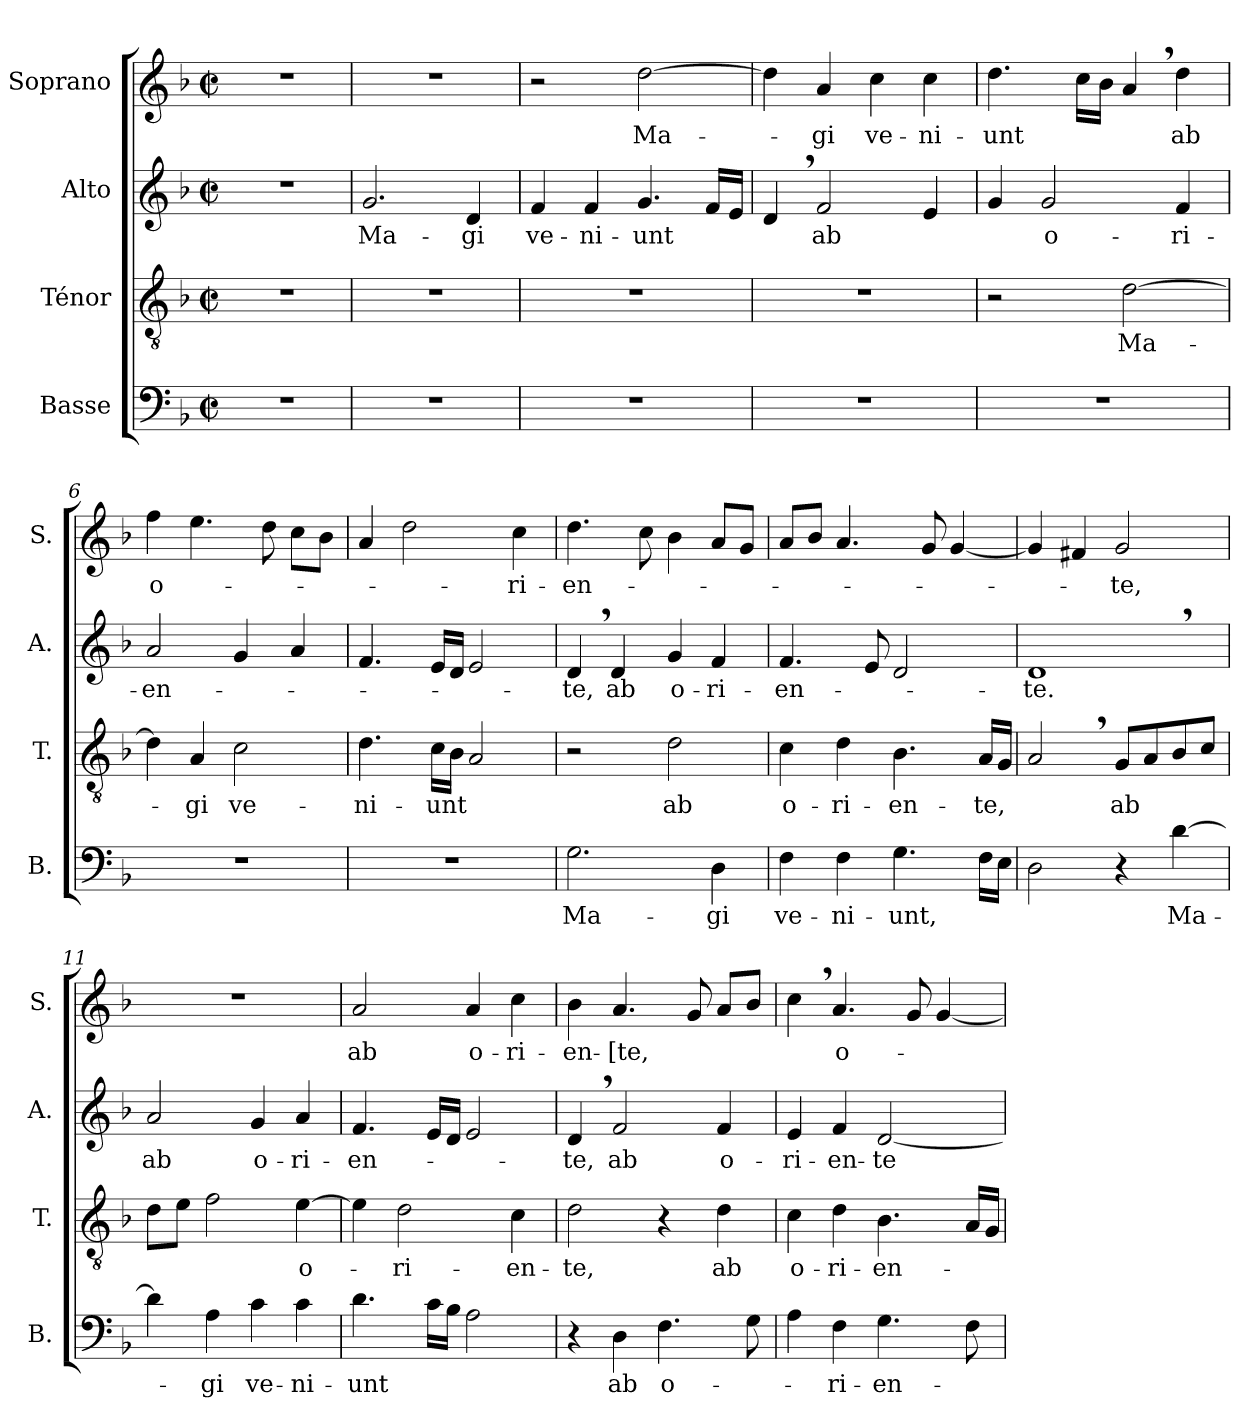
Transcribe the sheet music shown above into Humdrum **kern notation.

**kern	**text	**kern	**text	**kern	**text	**kern	**text
*part4	*part4	*part3	*part3	*part2	*part2	*part1	*part1
*staff4	*staff4	*staff3	*staff3	*staff2	*staff2	*staff1	*staff1
*I"Basse	*	*I"Ténor	*	*I"Alto	*	*I"Soprano	*
*I'B.	*	*I'T.	*	*I'A.	*	*I'S.	*
*clefF4	*	*clefGv2	*	*clefG2	*	*clefG2	*
*k[b-]	*	*k[b-]	*	*k[b-]	*	*k[b-]	*
*M2/2	*	*M2/2	*	*M2/2	*	*M2/2	*
*met(c|)	*	*met(c|)	*	*met(c|)	*	*met(c|)	*
=1	=1	=1	=1	=1	=1	=1	=1
1r	.	1r	.	1r	.	1r	.
=2	=2	=2	=2	=2	=2	=2	=2
*	*	*	*	*	*	*MM112	*
!	!	!	!	!	!LO:LY:b	!	!
1r	.	1r	.	2.g/	Ma-	1r	.
!	!	!	!	!	!LO:LY:b	!	!
.	.	.	.	4d/	-gi	.	.
=3	=3	=3	=3	=3	=3	=3	=3
!	!	!	!	!	!LO:LY:b	!	!
1r	.	1r	.	4f/	ve-	2r	.
!	!	!	!	!	!LO:LY:b	!	!
.	.	.	.	4f/	-ni-	.	.
!	!	!	!	!	!LO:LY:b	!	!LO:LY:b
.	.	.	.	4.g/	-unt	[2dd\	Ma-
.	.	.	.	16f/LL	.	.	.
.	.	.	.	16e/JJ	.	.	.
=4	=4	=4	=4	=4	=4	=4	=4
1r	.	1r	.	4d,/	.	4dd\]	.
!	!	!	!	!	!LO:LY:b	!	!LO:LY:b
.	.	.	.	2f/	ab	4a/	-gi
!	!	!	!	!	!	!	!LO:LY:b
.	.	.	.	.	.	4cc\	ve-
!	!	!	!	!	!	!	!LO:LY:b
.	.	.	.	4e/	.	4cc\	-ni-
=5	=5	=5	=5	=5	=5	=5	=5
!	!	!	!	!	!	!	!LO:LY:b
1r	.	2r	.	4g/	.	4.dd\	-unt
!	!	!	!	!	!LO:LY:b	!	!
.	.	.	.	2g/	o-	.	.
.	.	.	.	.	.	16cc\LL	.
.	.	.	.	.	.	16b-\JJ	.
!	!	!	!LO:LY:b	!	!	!	!
.	.	[2d\	Ma-	.	.	4a,/	.
!	!	!	!	!	!LO:LY:b	!	!LO:LY:b
.	.	.	.	4f/	-ri-	4dd\	ab
=6	=6	=6	=6	=6	=6	=6	=6
!	!	!	!	!	!LO:LY:b	!	!LO:LY:b
1r	.	4d\]	.	2a/	-en-	4ff\	o-
!	!	!	!LO:LY:b	!	!	!	!
.	.	4A/	-gi	.	.	4.ee\	.
!	!	!	!LO:LY:b	!	!	!	!
.	.	2c\	ve-	4g/	.	.	.
.	.	.	.	.	.	8dd\	.
.	.	.	.	4a/	.	8cc\L	.
.	.	.	.	.	.	8b-\J	.
=7	=7	=7	=7	=7	=7	=7	=7
!	!	!	!LO:LY:b	!	!	!	!
1r	.	4.d\	-ni-	4.f/	.	4a/	.
.	.	.	.	.	.	2dd\	.
!	!	!	!LO:LY:b	!	!	!	!
.	.	16c\LL	unt	16e/LL	.	.	.
.	.	16B-\JJ	.	16d/JJ	.	.	.
.	.	2A/	.	2e/	.	.	.
!	!	!	!	!	!	!	!LO:LY:b
.	.	.	.	.	.	4cc\	-ri-
=8	=8	=8	=8	=8	=8	=8	=8
!	!LO:LY:b	!	!	!	!LO:LY:b	!	!LO:LY:b
2.G\	Ma-	2r	.	4d,/	-te,	4.dd\	-en-
!	!	!	!	!	!LO:LY:b	!	!
.	.	.	.	4d/	ab	.	.
.	.	.	.	.	.	8cc\	.
!	!	!	!LO:LY:b	!	!LO:LY:b	!	!
.	.	2d\	ab	4g/	o-	4b-\	.
!	!LO:LY:b	!	!	!	!LO:LY:b	!	!
4D\	-gi	.	.	4f/	-ri-	8a/L	.
.	.	.	.	.	.	8g/J	.
!!LO:LB:g=z
=9	=9	=9	=9	=9	=9	=9	=9
!	!LO:LY:b	!	!LO:LY:b	!	!LO:LY:b	!	!
4F\	ve-	4c\	o-	4.f/	-en-	8a/L	.
.	.	.	.	.	.	8b-/J	.
!	!LO:LY:b	!	!LO:LY:b	!	!	!	!
4F\	-ni-	4d\	-ri-	.	.	4.a/	.
.	.	.	.	8e/	.	.	.
!	!LO:LY:b	!	!LO:LY:b	!	!	!	!
4.G\	-unt,	4.B-\	-en-	2d/	.	.	.
.	.	.	.	.	.	8g/	.
.	.	.	.	.	.	[4g/	.
!	!	!	!LO:LY:b	!	!	!	!
16F\LL	.	16A/LL	-te,	.	.	.	.
16E\JJ	.	16G/JJ	.	.	.	.	.
=10	=10	=10	=10	=10	=10	=10	=10
!	!	!	!	!	!LO:LY:b	!	!
2D\	.	2A,/	.	1d,	te.	4g/]	.
.	.	.	.	.	.	4f#X/	.
!	!	!	!LO:LY:b	!	!	!	!LO:LY:b
4r	.	8G/L	ab	.	.	2g/	-te,
.	.	8A/	.	.	.	.	.
!	!LO:LY:b	!	!	!	!	!	!
[4d\	Ma-	8B-/	.	.	.	.	.
.	.	8c/J	.	.	.	.	.
=11	=11	=11	=11	=11	=11	=11	=11
!	!	!	!	!	!LO:LY:b	!	!
4d\]	.	8d\L	.	2a/	ab	1r	.
.	.	8e\J	.	.	.	.	.
!	!LO:LY:b	!	!	!	!	!	!
4A\	-gi	2f\	.	.	.	.	.
!	!LO:LY:b	!	!	!	!LO:LY:b	!	!
4c\	ve-	.	.	4g/	o-	.	.
!	!LO:LY:b	!	!LO:LY:b	!	!LO:LY:b	!	!
4c\	-ni-	[4e\	o-	4a/	-ri-	.	.
=12	=12	=12	=12	=12	=12	=12	=12
!	!LO:LY:b	!	!	!	!LO:LY:b	!	!LO:LY:b
4.d\	-unt	4e\]	.	4.f/	-en-	2a/	ab
!	!	!	!LO:LY:b	!	!	!	!
.	.	2d\	-ri-	.	.	.	.
16c\LL	.	.	.	16e/LL	.	.	.
16B-\JJ	.	.	.	16d/JJ	.	.	.
!	!	!	!	!	!	!	!LO:LY:b
2A\	.	.	.	2e/	.	4a/	o-
!	!	!	!LO:LY:b	!	!	!	!LO:LY:b
.	.	4c\	-en-	.	.	4cc\	-ri-
=13	=13	=13	=13	=13	=13	=13	=13
!	!	!	!LO:LY:b	!	!LO:LY:b	!	!LO:LY:b
4r	.	2d\	-te,	4d,/	-te,	4b-\	-en-
!	!LO:LY:b	!	!	!	!LO:LY:b	!	!LO:LY:b
4D\	ab	.	.	2f/	ab	4.a/	-[te,
!	!LO:LY:b	!	!	!	!	!	!
4.F\	o-	4r	.	.	.	.	.
.	.	.	.	.	.	8g/	.
!	!	!	!LO:LY:b	!	!LO:LY:b	!	!
.	.	4d\	ab	4f/	o-	8a/L	.
8G\	.	.	.	.	.	8b-/J	.
=14	=14	=14	=14	=14	=14	=14	=14
!	!	!	!LO:LY:b	!	!LO:LY:b	!	!
4A\	.	4c\	o-	4e/	-ri-	4cc,\	.
!	!LO:LY:b	!	!LO:LY:b	!	!LO:LY:b	!	!LO:LY:b
4F\	-ri-	4d\	-ri-	4f/	-en-	4.a/	o-
!	!LO:LY:b	!	!LO:LY:b	!	!LO:LY:b	!	!
4.G\	-en-	4.B-\	-en-	[2d/	-te	.	.
.	.	.	.	.	.	8g/	.
.	.	.	.	.	.	[4g/	.
8F\	.	16A/LL	.	.	.	.	.
.	.	16G/JJ	.	.	.	.	.
=	=	=	=	=	=	=	=
*-	*-	*-	*-	*-	*-	*-	*-
